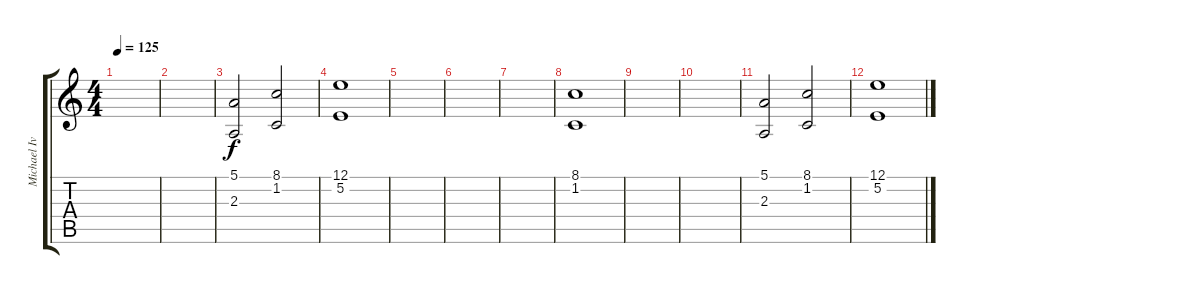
\track ("Michael Ivans/Steven Drozd (Misc)" "Michael Iv") {instrument pad7halo}
\staff {score tabs}
\tuning (E4 B3 G3 D3 A2 E2) {hide}
\ts (4 4)
\tempo 125
\clef g2
\ks c
|
|
(5.1 2.3).2{balance 1 instrument tubularbells} (8.1 1.2).2{balance 1 instrument tubularbells} |
(12.1 5.2).1{balance 1 instrument tubularbells} |
|
|
|
(8.1 1.2).1{balance 3 instrument tubularbells} |
|
|
(5.1 2.3).2{balance 1 instrument tubularbells} (8.1 1.2).2{balance 1 instrument tubularbells} |
(12.1 5.2).1{balance 1 instrument tubularbells}
